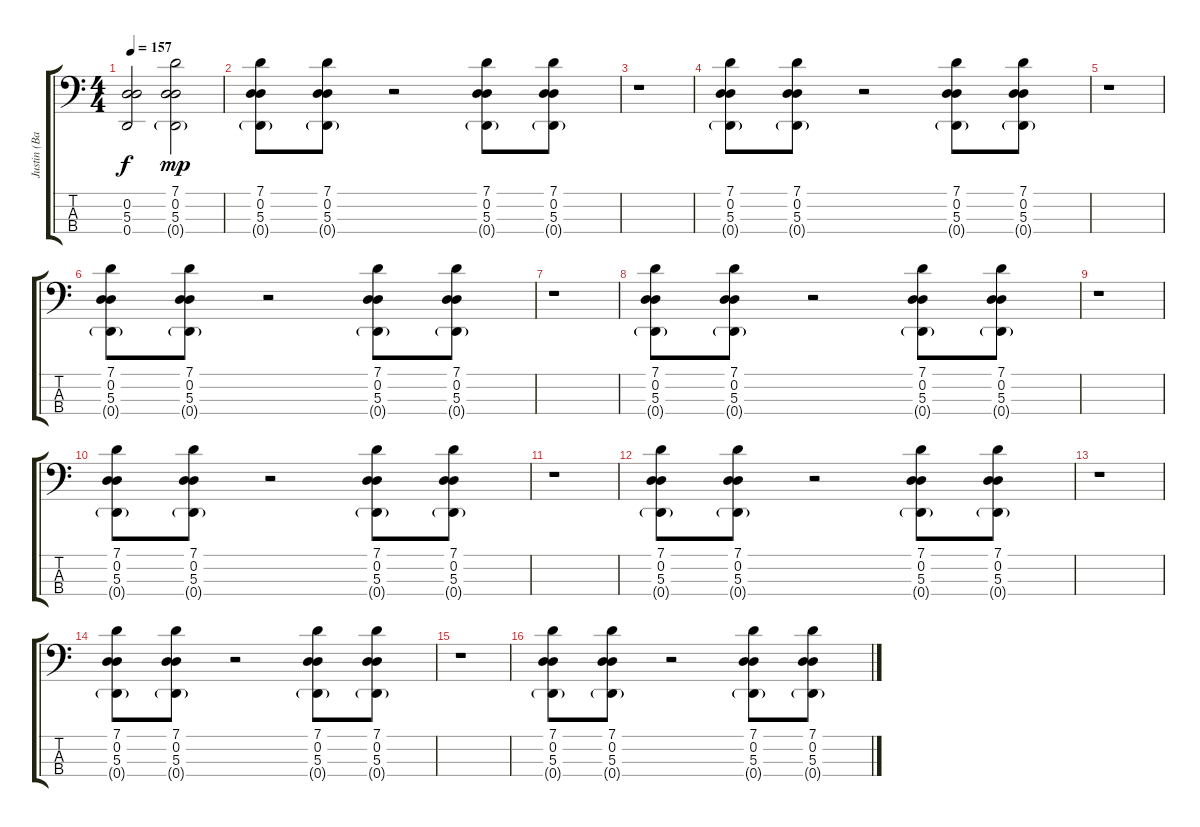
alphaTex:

\track ("Justin (Bass)" "Justin (Ba") {instrument slapbass1}
\staff {score tabs}
\tuning (G2 D2 A1 D1) {hide}
\ts (4 4)
\tempo 157
\clef f4
\ks c
(0.2{t} 5.3{t} 0.4{t}).2{dy f} (7.1 0.2 5.3 0.4{g}).2{dy mp} |
(7.1 0.2 5.3 0.4{g}).8 (7.1 0.2 5.3 0.4{g}).8 r.2 (7.1 0.2 5.3 0.4{g}).8 (7.1 0.2 5.3 0.4{g}).8 |
r.1 |
(7.1 0.2 5.3 0.4{g}).8 (7.1 0.2 5.3 0.4{g}).8 r.2 (7.1 0.2 5.3 0.4{g}).8 (7.1 0.2 5.3 0.4{g}).8 |
r.1 |
(7.1 0.2 5.3 0.4{g}).8 (7.1 0.2 5.3 0.4{g}).8 r.2 (7.1 0.2 5.3 0.4{g}).8 (7.1 0.2 5.3 0.4{g}).8 |
r.1 |
(7.1 0.2 5.3 0.4{g}).8 (7.1 0.2 5.3 0.4{g}).8 r.2 (7.1 0.2 5.3 0.4{g}).8 (7.1 0.2 5.3 0.4{g}).8 |
r.1 |
(7.1 0.2 5.3 0.4{g}).8 (7.1 0.2 5.3 0.4{g}).8 r.2 (7.1 0.2 5.3 0.4{g}).8 (7.1 0.2 5.3 0.4{g}).8 |
r.1 |
(7.1 0.2 5.3 0.4{g}).8 (7.1 0.2 5.3 0.4{g}).8 r.2 (7.1 0.2 5.3 0.4{g}).8 (7.1 0.2 5.3 0.4{g}).8 |
r.1 |
(7.1 0.2 5.3 0.4{g}).8 (7.1 0.2 5.3 0.4{g}).8 r.2 (7.1 0.2 5.3 0.4{g}).8 (7.1 0.2 5.3 0.4{g}).8 |
r.1 |
(7.1 0.2 5.3 0.4{g}).8 (7.1 0.2 5.3 0.4{g}).8 r.2 (7.1 0.2 5.3 0.4{g}).8 (7.1 0.2 5.3 0.4{g}).8
